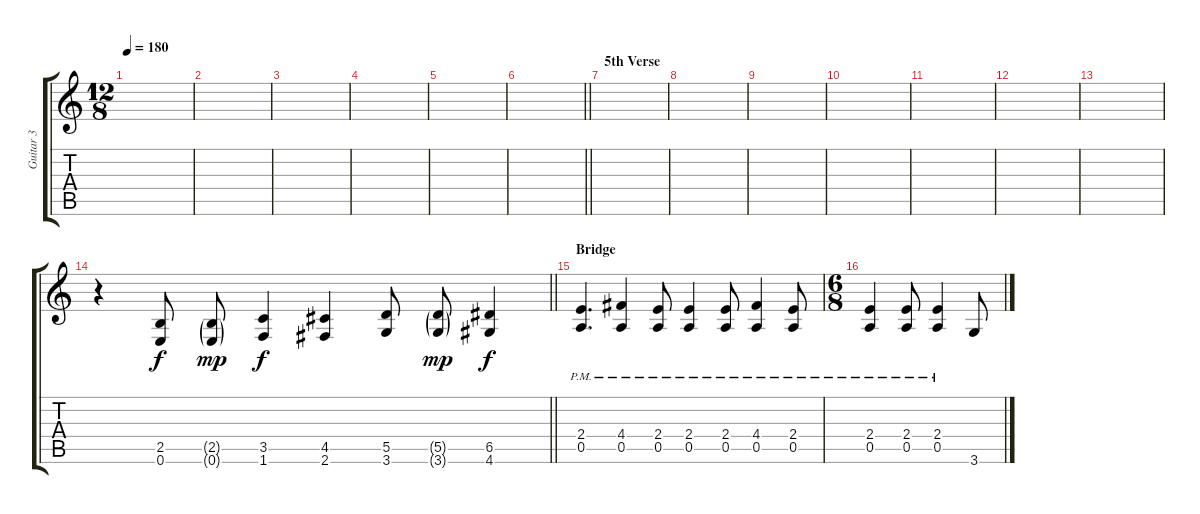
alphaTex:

\track ("Guitar 3" "Guitar 3") {instrument distortionguitar}
\staff {score tabs}
\tuning (E4 B3 G3 D3 A2 E2) {hide}
\ts (12 8)
\tempo 180
\clef g2
\ks c
|
|
|
|
|
\barLineRight lightlight
|
\section ("" "5th Verse")
|
|
|
|
|
|
|
\barLineRight lightlight
r.4 (2.5 0.6).8 (2.5{g} 0.6{g}).8{dy mp} (3.5 1.6).4{dy f} (4.5 2.6).4 (5.5 3.6).8 (5.5{g} 3.6{g}).8{dy mp} (6.5 4.6).4{dy f} |
\section ("" "Bridge")
(2.4{pm} 0.5{pm}).4{d} (4.4{pm} 0.5{pm}).4 (2.4{pm} 0.5{pm}).8 (2.4{pm} 0.5{pm}).4 (2.4{pm} 0.5{pm}).8 (4.4{pm} 0.5{pm}).4 (2.4{pm} 0.5{pm}).8 |
\ts (6 8)
(2.4{pm} 0.5{pm}).4 (2.4{pm} 0.5{pm}).8 (2.4{pm} 0.5{pm}).4 3.6.8
